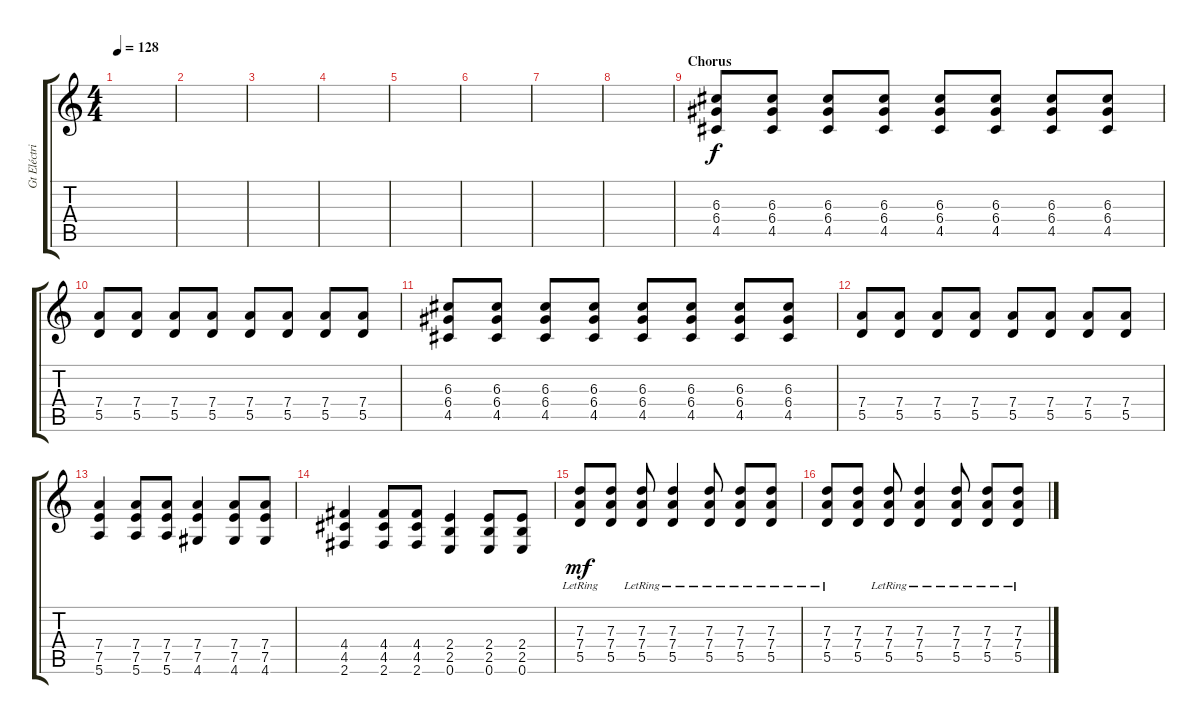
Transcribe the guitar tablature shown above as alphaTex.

\track ("Gt Eléctrica" "Gt Eléctri") {instrument distortionguitar}
\staff {score tabs}
\tuning (E4 B3 G3 D3 A2 E2) {hide}
\ts (4 4)
\tempo 128
\clef g2
\ks c
|
|
|
|
|
|
|
|
\section ("" "Chorus")
(6.3 6.4 4.5).8 (6.3 6.4 4.5).8 (6.3 6.4 4.5).8 (6.3 6.4 4.5).8 (6.3 6.4 4.5).8 (6.3 6.4 4.5).8 (6.3 6.4 4.5).8 (6.3 6.4 4.5).8 |
(7.4 5.5).8 (7.4 5.5).8 (7.4 5.5).8 (7.4 5.5).8 (7.4 5.5).8 (7.4 5.5).8 (7.4 5.5).8 (7.4 5.5).8 |
(6.3 6.4 4.5).8 (6.3 6.4 4.5).8 (6.3 6.4 4.5).8 (6.3 6.4 4.5).8 (6.3 6.4 4.5).8 (6.3 6.4 4.5).8 (6.3 6.4 4.5).8 (6.3 6.4 4.5).8 |
(7.4 5.5).8 (7.4 5.5).8 (7.4 5.5).8 (7.4 5.5).8 (7.4 5.5).8 (7.4 5.5).8 (7.4 5.5).8 (7.4 5.5).8 |
(7.4 7.5 5.6).4 (7.4 7.5 5.6).8 (7.4 7.5 5.6).8 (7.4 7.5 4.6).4 (7.4 7.5 4.6).8 (7.4 7.5 4.6).8 |
(4.4 4.5 2.6).4 (4.4 4.5 2.6).8 (4.4 4.5 2.6).8 (2.4 2.5 0.6).4 (2.4 2.5 0.6).8 (2.4 2.5 0.6).8 |
(7.3{lr} 7.4{lr} 5.5{lr}).8{dy mf} (7.3 7.4 5.5).8 (7.3{lr} 7.4{lr} 5.5{lr}).8 (7.3{lr} 7.4{lr} 5.5{lr}).4 (7.3 7.4 5.5{lr}).8 (7.3 7.4 5.5{lr}).8 (7.3 7.4 5.5{lr}).8 |
(7.3{lr} 7.4{lr} 5.5{lr}).8 (7.3 7.4 5.5).8 (7.3{lr} 7.4{lr} 5.5{lr}).8 (7.3{lr} 7.4{lr} 5.5{lr}).4 (7.3{lr} 7.4{lr} 5.5{lr}).8 (7.3{lr} 7.4{lr} 5.5{lr}).8 (7.3{lr} 7.4{lr} 5.5{lr}).8
